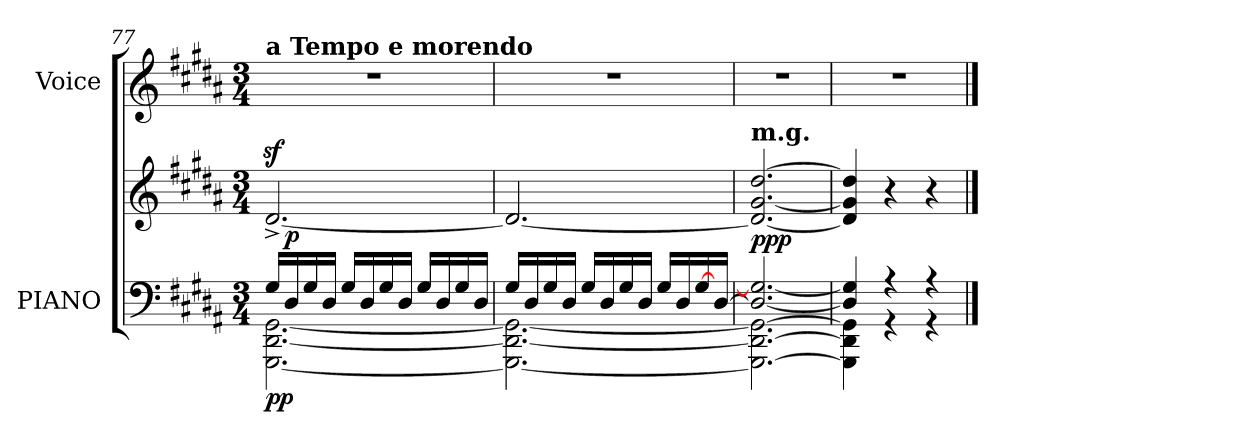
**kern	**kern	**dynam	**kern
*part2	*part2	*part2	*part1
*staff3	*staff2	*staff2/3	*staff1
*I"PIANO	*	*	*I"Voice
*I'Pno	*	*	*
*clefF4	*clefG2	*	*clefG2
*k[f#c#g#d#a#]	*k[f#c#g#d#a#]	*	*k[f#c#g#d#a#]
*M3/4	*M3/4	*	*M3/4
=77	=77	=77	=77
*^	*	*	*
!	!	!	!	!LO:TX:a:B:t=a Tempo e morendo
!	!	!	!LO:DY:b=2	!
*	*	*^	*	*
16G#/LL	[2.GGG#\ [2.DD#\ [2.GG#\	[2.d#z<^>/	16ryy	pp	2.r
!	!	!	!	!LO:DY:b	!
16D#/	.	.	2ryy	p	.
16G#/	.	.	.	.	.
16D#/JJ	.	.	.	.	.
16G#/LL	.	.	.	.	.
16D#/	.	.	.	.	.
16G#/	.	.	.	.	.
16D#/JJ	.	.	.	.	.
16G#/LL	.	.	.	.	.
16D#/	.	.	8.ryy	.	.
16G#/	.	.	.	.	.
16D#/JJ	.	.	.	.	.
*	*	*v	*v	*	*
=78	=78	=78	=78	=78
16G#/LL	2.GGG#\_ 2.DD#\_ 2.GG#\_	2.d#/_	.	2.r
16D#/	.	.	.	.
16G#/	.	.	.	.
16D#/JJ	.	.	.	.
16G#/LL	.	.	.	.
16D#/	.	.	.	.
16G#/	.	.	.	.
16D#/JJ	.	.	.	.
16G#/LL	.	.	.	.
16D#/	.	.	.	.
[16G#/	.	.	.	.
[16D#/JJ	.	.	.	.
=79	=79	=79	=79	=79
!	!	!LO:TX:a:B:t=m.g.	!	!
!	!	!	!LO:DY:b	!
2.GGG#\_ 2.DD#\_ 2.GG#\_	2.D#/_ 2.G#/_	2.d#/_ [2.g#/ [2.dd#/	ppp	2.r
=80	=80	=80	=80	=80
4GGG#\] 4DD#\] 4GG#\]	4D#/] 4G#/]	4d#/] 4g#/] 4dd#/]	.	2.r
4r	4r	4r	.	.
4r	4r	4r	.	.
*v	*v	*	*	*
==	==	==	==
*-	*-	*-	*-
